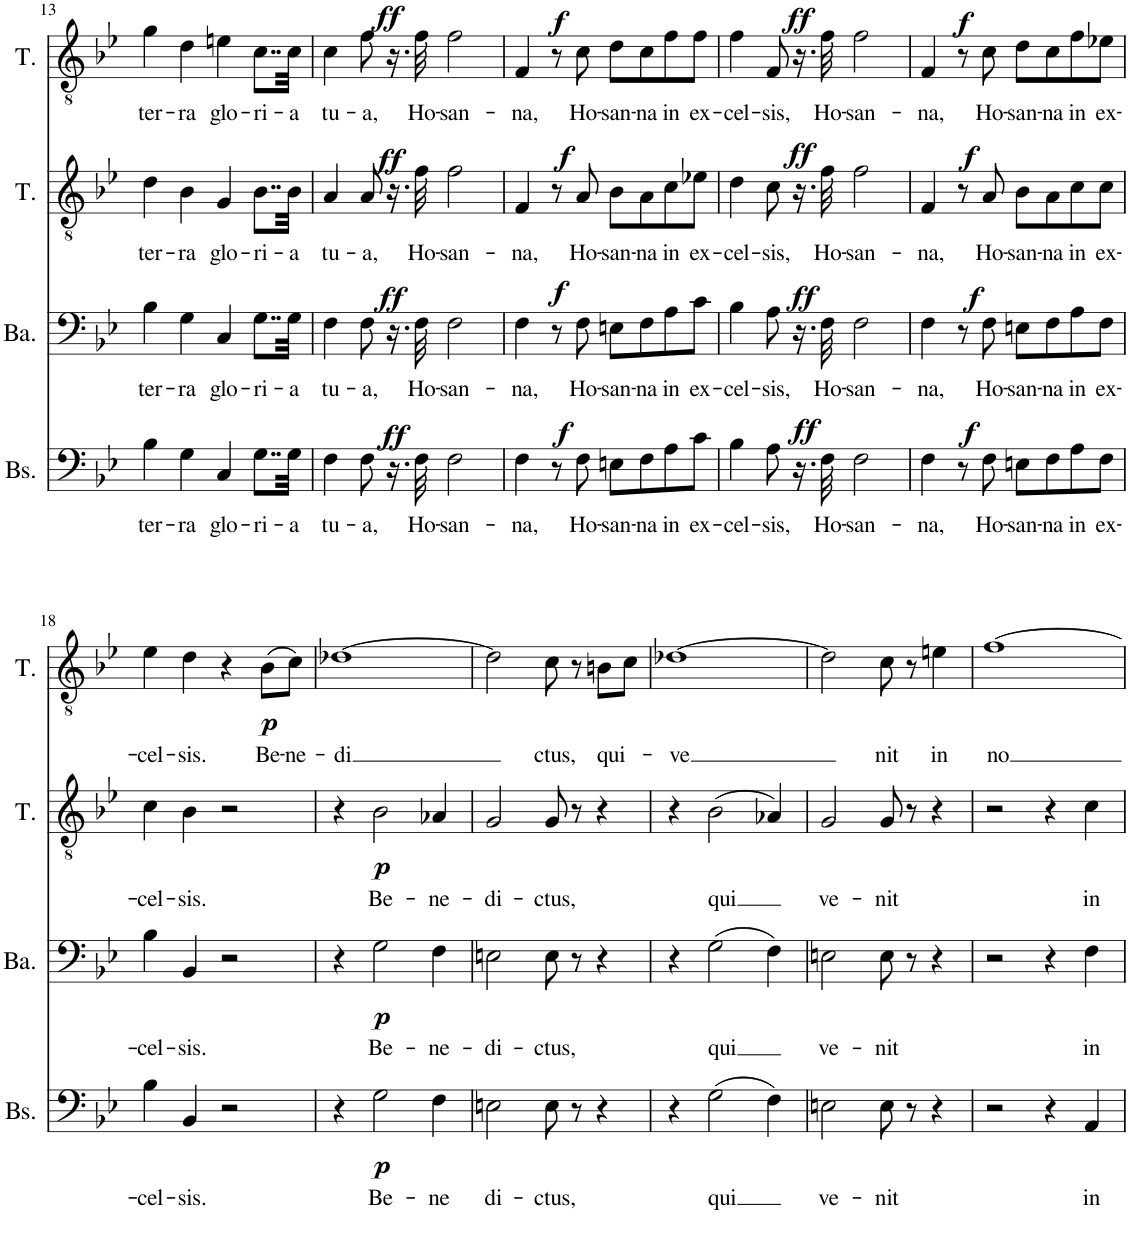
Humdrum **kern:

**kern	**text	**dynam	**kern	**text	**dynam	**kern	**text	**dynam	**kern	**text	**dynam
*part4	*part4	*part4	*part3	*part3	*part3	*part2	*part2	*part2	*part1	*part1	*part1
*staff4	*staff4	*staff4	*staff3	*staff3	*staff3	*staff2	*staff2	*staff2	*staff1	*staff1	*staff1
*I"Bas	*	*	*I"Bariton	*	*	*I"Tenor	*	*	*I"Tenor	*	*
*I'Bs.	*	*	*I'Ba.	*	*	*I'T.	*	*	*I'T.	*	*
!!LO:PB:g=z
*clefF4	*	*	*clefF4	*	*	*clefGv2	*	*	*clefGv2	*	*
*k[b-e-]	*	*	*k[b-e-]	*	*	*k[b-e-]	*	*	*k[b-e-]	*	*
*M4/4	*	*	*M4/4	*	*	*M4/4	*	*	*M4/4	*	*
=13	=13	=13	=13	=13	=13	=13	=13	=13	=13	=13	=13
!	!LO:LY:b	!	!	!LO:LY:b	!	!	!LO:LY:b	!	!	!LO:LY:b	!
4B-\	ter-	.	4B-\	ter-	.	4d\	ter-	.	4g\	ter-	.
!	!LO:LY:b	!	!	!LO:LY:b	!	!	!LO:LY:b	!	!	!LO:LY:b	!
4G\	-ra	.	4G\	-ra	.	4B-\	-ra	.	4d\	-ra	.
!	!LO:LY:b	!	!	!LO:LY:b	!	!	!LO:LY:b	!	!	!LO:LY:b	!
4C/	glo-	.	4C/	glo-	.	4G/	glo-	.	4en\	glo-	.
!	!LO:LY:b	!	!	!LO:LY:b	!	!	!LO:LY:b	!	!	!LO:LY:b	!
8..G\L	-ri-	.	8..G\L	-ri-	.	8..B-\L	-ri-	.	8..c\L	-ri-	.
!	!LO:LY:b	!	!	!LO:LY:b	!	!	!LO:LY:b	!	!	!LO:LY:b	!
32G\Jkk	-a	.	32G\Jkk	-a	.	32B-\Jkk	-a	.	32c\Jkk	-a	.
=14	=14	=14	=14	=14	=14	=14	=14	=14	=14	=14	=14
!	!LO:LY:b	!	!	!LO:LY:b	!	!	!LO:LY:b	!	!	!LO:LY:b	!
4F\	tu-	.	4F\	tu-	.	4A/	tu-	.	4c\	tu-	.
!	!LO:LY:b	!	!	!LO:LY:b	!	!	!LO:LY:b	!	!	!LO:LY:b	!
8F\	-a,	.	8F\	-a,	.	8A/	-a,	.	8f\	-a,	.
!	!	!LO:DY:b	!	!	!LO:DY:b	!	!	!LO:DY:b	!	!	!LO:DY:a
16.r	.	ff	16.r	.	ff	16.r	.	ff	16.r	.	ff
!	!LO:LY:b	!	!	!LO:LY:b	!	!	!LO:LY:b	!	!	!LO:LY:b	!
32F\	Ho-	.	32F\	Ho-	.	32f\	Ho-	.	32f\	Ho-	.
!	!LO:LY:b	!	!	!LO:LY:b	!	!	!LO:LY:b	!	!	!LO:LY:b	!
2F\	-san-	.	2F\	-san-	.	2f\	-san-	.	2f\	-san-	.
=15	=15	=15	=15	=15	=15	=15	=15	=15	=15	=15	=15
!	!LO:LY:b	!	!	!LO:LY:b	!	!	!LO:LY:b	!	!	!LO:LY:b	!
4F\	-na,	.	4F\	-na,	.	4F/	-na,	.	4F/	-na,	.
!	!	!LO:DY:a	!	!	!LO:DY:a	!	!	!LO:DY:b	!	!	!LO:DY:b
8r	.	f	8r	.	f	8r	.	f	8r	.	f
!	!LO:LY:b	!	!	!LO:LY:b	!	!	!LO:LY:b	!	!	!LO:LY:b	!
8F\	Ho-	.	8F\	Ho-	.	8A/	Ho-	.	8c\	Ho-	.
!	!LO:LY:b	!	!	!LO:LY:b	!	!	!LO:LY:b	!	!	!LO:LY:b	!
8En\L	-san-	.	8En\L	-san-	.	8B-\L	-san-	.	8d\L	-san-	.
!	!LO:LY:b	!	!	!LO:LY:b	!	!	!LO:LY:b	!	!	!LO:LY:b	!
8F\	-na	.	8F\	-na	.	8A\	-na	.	8c\	-na	.
!	!LO:LY:b	!	!	!LO:LY:b	!	!	!LO:LY:b	!	!	!LO:LY:b	!
8A\	in	.	8A\	in	.	8c\	in	.	8f\	in	.
!	!LO:LY:b	!	!	!LO:LY:b	!	!	!LO:LY:b	!	!	!LO:LY:b	!
8c\J	ex-	.	8c\J	ex-	.	8e-X\J	ex-	.	8f\J	ex-	.
=16	=16	=16	=16	=16	=16	=16	=16	=16	=16	=16	=16
!	!LO:LY:b	!	!	!LO:LY:b	!	!	!LO:LY:b	!	!	!LO:LY:b	!
4B-\	-cel-	.	4B-\	-cel-	.	4d\	-cel-	.	4f\	-cel-	.
!	!LO:LY:b	!	!	!LO:LY:b	!	!	!LO:LY:b	!	!	!LO:LY:b	!
8A\	-sis,	.	8A\	-sis,	.	8c\	-sis,	.	8F/	-sis,	.
!	!	!LO:DY:a	!	!	!LO:DY:a	!	!	!LO:DY:a	!	!	!LO:DY:a
16.r	.	ff	16.r	.	ff	16.r	.	ff	16.r	.	ff
!	!LO:LY:b	!	!	!LO:LY:b	!	!	!LO:LY:b	!	!	!LO:LY:b	!
32F\	Ho-	.	32F\	Ho-	.	32f\	Ho-	.	32f\	Ho-	.
!	!LO:LY:b	!	!	!LO:LY:b	!	!	!LO:LY:b	!	!	!LO:LY:b	!
2F\	-san-	.	2F\	-san-	.	2f\	-san-	.	2f\	-san-	.
=17	=17	=17	=17	=17	=17	=17	=17	=17	=17	=17	=17
!	!LO:LY:b	!	!	!LO:LY:b	!	!	!LO:LY:b	!	!	!LO:LY:b	!
4F\	-na,	.	4F\	-na,	.	4F/	-na,	.	4F/	-na,	.
!	!	!LO:DY:a	!	!	!LO:DY:b	!	!	!LO:DY:b	!	!	!LO:DY:b
8r	.	f	8r	.	f	8r	.	f	8r	.	f
!	!LO:LY:b	!	!	!LO:LY:b	!	!	!LO:LY:b	!	!	!LO:LY:b	!
8F\	Ho-	.	8F\	Ho-	.	8A/	Ho-	.	8c\	Ho-	.
!	!LO:LY:b	!	!	!LO:LY:b	!	!	!LO:LY:b	!	!	!LO:LY:b	!
8En\L	-san-	.	8En\L	-san-	.	8B-\L	-san-	.	8d\L	-san-	.
!	!LO:LY:b	!	!	!LO:LY:b	!	!	!LO:LY:b	!	!	!LO:LY:b	!
8F\	-na	.	8F\	-na	.	8A\	-na	.	8c\	-na	.
!	!LO:LY:b	!	!	!LO:LY:b	!	!	!LO:LY:b	!	!	!LO:LY:b	!
8A\	in	.	8A\	in	.	8c\	in	.	8f\	in	.
!	!LO:LY:b	!	!	!LO:LY:b	!	!	!LO:LY:b	!	!	!LO:LY:b	!
8F\J	ex-	.	8F\J	ex-	.	8c\J	ex-	.	8e-X\J	ex-	.
!!LO:LB:g=z
=18	=18	=18	=18	=18	=18	=18	=18	=18	=18	=18	=18
!	!LO:LY:b	!	!	!LO:LY:b	!	!	!LO:LY:b	!	!	!LO:LY:b	!
4B-\	-cel-	.	4B-\	-cel-	.	4c\	-cel-	.	4e-\	-cel-	.
!	!LO:LY:b	!	!	!LO:LY:b	!	!	!LO:LY:b	!	!	!LO:LY:b	!
4BB-/	-sis.	.	4BB-/	-sis.	.	4B-\	-sis.	.	4d\	-sis.	.
2r	.	.	2r	.	.	2r	.	.	4r	.	.
!	!	!	!	!	!	!	!	!	!	!LO:LY:b	!LO:DY:b
.	.	.	.	.	.	.	.	.	(8B-\L	Be-	p
!	!	!	!	!	!	!	!	!	!	!LO:LY:b	!
.	.	.	.	.	.	.	.	.	8c\J)	-ne-	.
=19	=19	=19	=19	=19	=19	=19	=19	=19	=19	=19	=19
!	!	!	!	!	!	!	!	!	!	!LO:LY:b	!
4r	.	.	4r	.	.	4r	.	.	[1d-X	-di	.
!	!LO:LY:b	!LO:DY:b	!	!LO:LY:b	!LO:DY:b	!	!LO:LY:b	!LO:DY:b	!	!	!
2G\	Be-	p	2G\	Be-	p	2B-\	Be-	p	.	.	.
!	!LO:LY:b	!	!	!LO:LY:b	!	!	!LO:LY:b	!	!	!	!
4F\	-ne	.	4F\	-ne-	.	4A-X/	-ne-	.	.	.	.
=20	=20	=20	=20	=20	=20	=20	=20	=20	=20	=20	=20
!	!LO:LY:b	!	!	!LO:LY:b	!	!	!LO:LY:b	!	!	!	!
2En\	di-	.	2En\	-di-	.	2G/	-di-	.	2d-\]	.	.
!	!LO:LY:b	!	!	!LO:LY:b	!	!	!LO:LY:b	!	!	!LO:LY:b	!
8E\	-ctus,	.	8E\	-ctus,	.	8G/	-ctus,	.	8c\	ctus,	.
8r	.	.	8r	.	.	8r	.	.	8r	.	.
!	!	!	!	!	!	!	!	!	!	!LO:LY:b	!
4r	.	.	4r	.	.	4r	.	.	8Bn\L	qui-	.
.	.	.	.	.	.	.	.	.	8c\J	.	.
=21	=21	=21	=21	=21	=21	=21	=21	=21	=21	=21	=21
!	!	!	!	!	!	!	!	!	!	!LO:LY:b	!
4r	.	.	4r	.	.	4r	.	.	[1d-X	-ve	.
!	!LO:LY:b	!	!	!LO:LY:b	!	!	!LO:LY:b	!	!	!	!
(2G\	qui	.	(2G\	qui	.	(2B-\	qui	.	.	.	.
4F\)	.	.	4F\)	.	.	4A-X/)	.	.	.	.	.
=22	=22	=22	=22	=22	=22	=22	=22	=22	=22	=22	=22
!	!LO:LY:b	!	!	!LO:LY:b	!	!	!LO:LY:b	!	!	!	!
2En\	ve-	.	2En\	ve-	.	2G/	ve-	.	2d-\]	.	.
!	!LO:LY:b	!	!	!LO:LY:b	!	!	!LO:LY:b	!	!	!LO:LY:b	!
8E\	-nit	.	8E\	-nit	.	8G/	-nit	.	8c\	nit	.
8r	.	.	8r	.	.	8r	.	.	8r	.	.
!	!	!	!	!	!	!	!	!	!	!LO:LY:b	!
4r	.	.	4r	.	.	4r	.	.	4en\	in	.
=23	=23	=23	=23	=23	=23	=23	=23	=23	=23	=23	=23
!	!	!	!	!	!	!	!	!	!	!LO:LY:b	!
2r	.	.	2r	.	.	2r	.	.	[1f	no	.
4r	.	.	4r	.	.	4r	.	.	.	.	.
!	!LO:LY:b	!	!	!LO:LY:b	!	!	!LO:LY:b	!	!	!	!
4AA/	in	.	4F\	in	.	4c\	in	.	.	.	.
=	=	=	=	=	=	=	=	=	=	=	=
*-	*-	*-	*-	*-	*-	*-	*-	*-	*-	*-	*-
